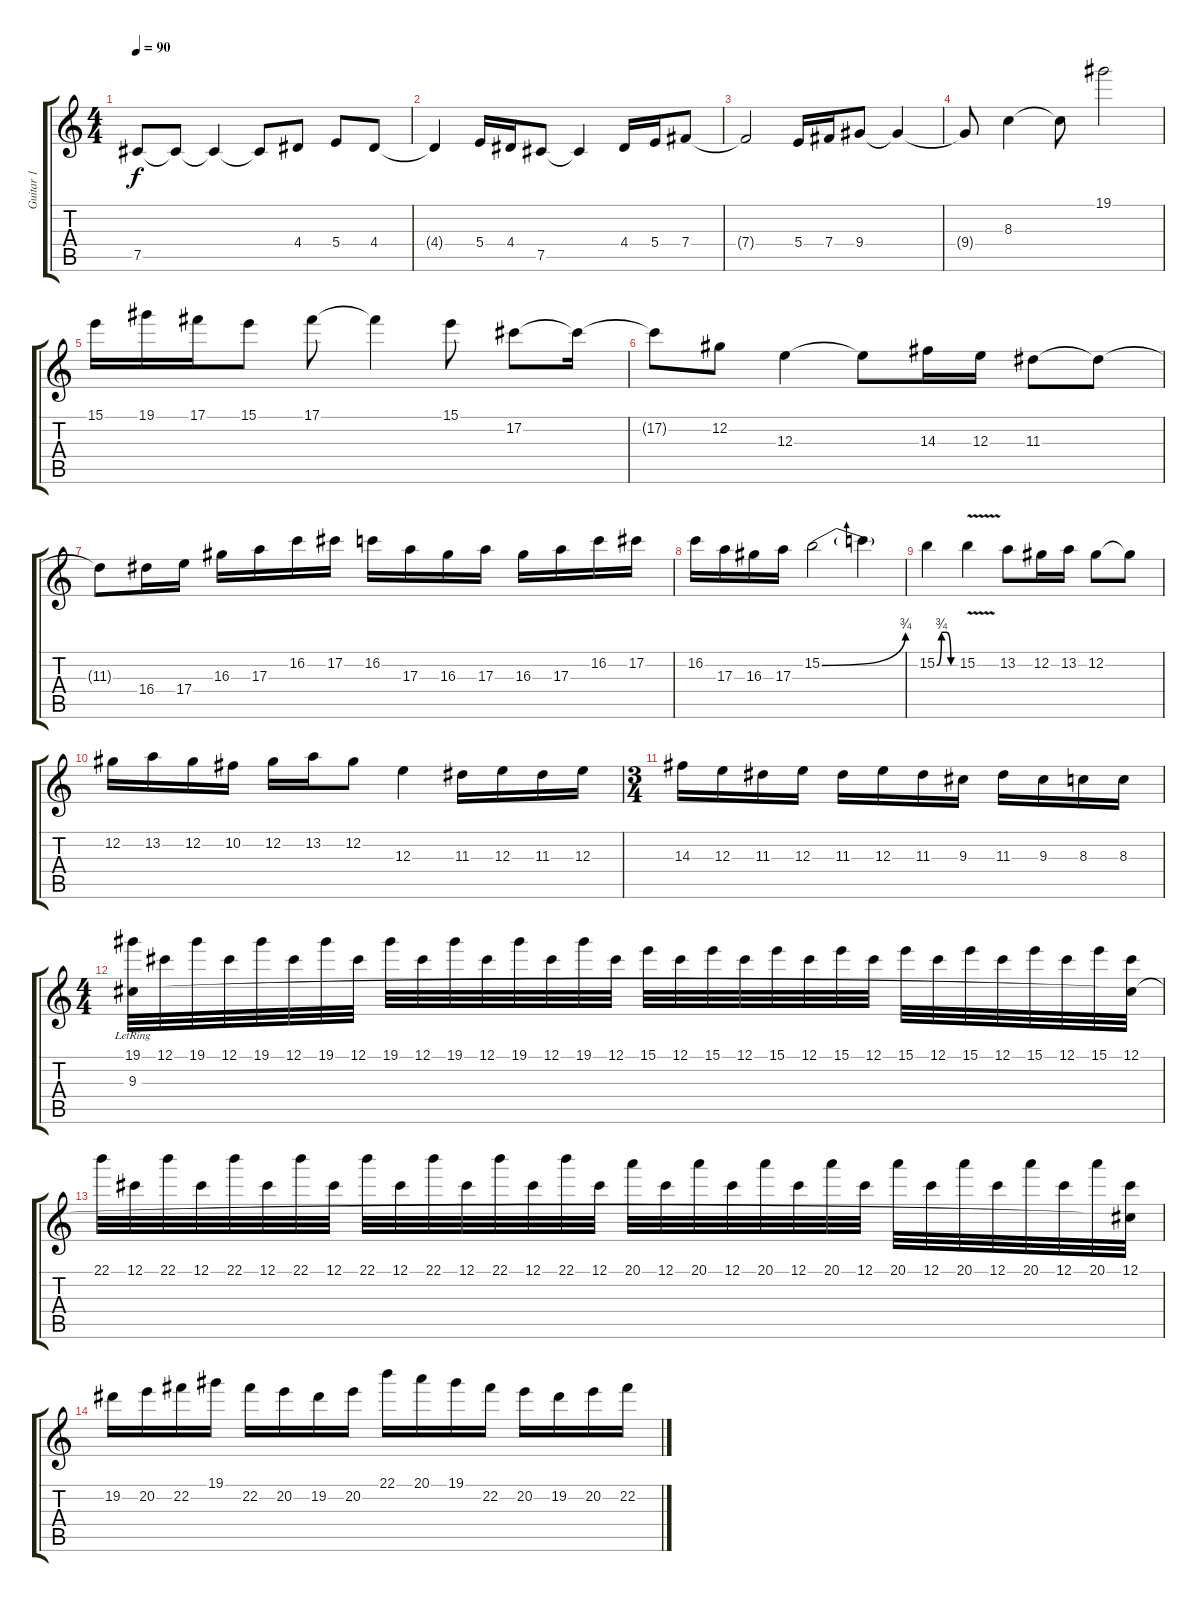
\track ("Guitar 1" "Guitar 1") {instrument distortionguitar}
\staff {score tabs}
\tuning (Db4 Ab3 E3 B2 Gb2 Db2) {hide}
\ts (4 4)
\tempo 90
\clef g2
\ks c
7.5.8{dy f volume 16 instrument distortionguitar} 7.5{t}.8 7.5{t}.4 7.5{t}.8 4.4.8 5.4.8 4.4.8 |
4.4{t}.4 5.4.16 4.4.16 7.5.8 7.5{t}.4 4.4.16 5.4.16 7.4.8 |
7.4{t}.2 5.4.16 7.4.16 9.4.8 9.4{t}.4 |
9.4{t}.8 8.3.4 8.3{t}.8 19.1.2 |
15.1.16 19.1.16 17.1.16 15.1.8 17.1.8 17.1{t}.4 15.1.8 17.2.8 17.2{t}.16 |
17.2{t}.8 12.2.8 12.3.4 12.3{t}.8 14.3.16 12.3.16 11.3.8 11.3{t}.8 |
11.3{t}.8 16.4.16 17.4.16 16.3.16 17.3.16 16.2.16 17.2.16 16.2.16 17.3.16 16.3.16 17.3.16 16.3.16 17.3.16 16.2.16 17.2.16 |
16.2.16 17.3.16 16.3.16 17.3.16 15.2{be (bend 0 0 60 3)}.2 15.2{t}.4 |
15.2{be (custom 0 0 15 3 30 3 45 0 60 0)}.4 15.2{v}.4 13.2.8 12.2.16 13.2.16 12.2.8 12.2{t}.8 |
12.2.16 13.2.16 12.2.16 10.2.16 12.2.16 13.2.16 12.2.8 12.3.4 11.3.16 12.3.16 11.3.16 12.3.16 |
\ts (3 4)
14.3.16 12.3.16 11.3.16 12.3.16 11.3.16 12.3.16 11.3.16 9.3.16 11.3.16 9.3.16 8.3.16 8.3.16 |
\ts (4 4)
(19.1 9.3{lr}).32 12.1.32 19.1.32 12.1.32 19.1.32 12.1.32 19.1.32 12.1.32 19.1.32 12.1.32 19.1.32 12.1.32 19.1.32 12.1.32 19.1.32 12.1.32 15.1.32 12.1.32 15.1.32 12.1.32 15.1.32 12.1.32 15.1.32 12.1.32 15.1.32 12.1.32 15.1.32 12.1.32 15.1.32 12.1.32 15.1.32 (12.1 9.3{t}).32 |
22.1.32 12.1.32 22.1.32 12.1.32 22.1.32 12.1.32 22.1.32 12.1.32 22.1.32 12.1.32 22.1.32 12.1.32 22.1.32 12.1.32 22.1.32 12.1.32 20.1.32 12.1.32 20.1.32 12.1.32 20.1.32 12.1.32 20.1.32 12.1.32 20.1.32 12.1.32 20.1.32 12.1.32 20.1.32 12.1.32 20.1.32 (12.1 9.3{t}).32 |
19.2.16 20.2.16 22.2.16 19.1.16 22.2.16 20.2.16 19.2.16 20.2.16 22.1.16 20.1.16 19.1.16 22.2.16 20.2.16 19.2.16 20.2.16 22.2.16
